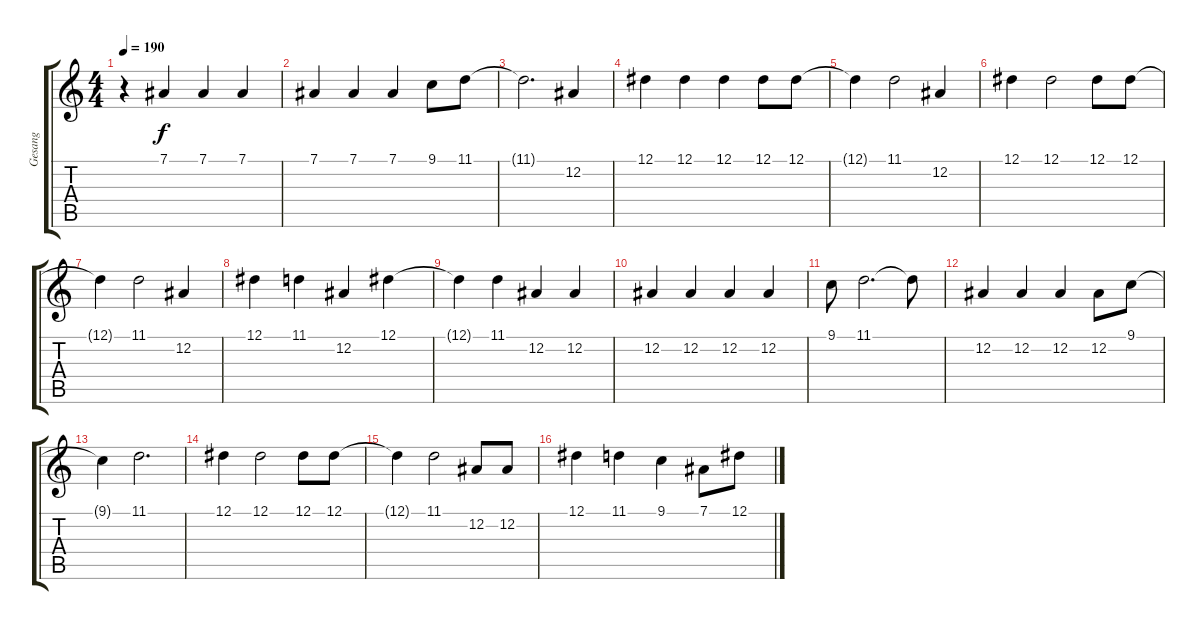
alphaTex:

\track ("Gesang" "Gesang") {instrument trumpet}
\staff {score tabs}
\tuning (Eb4 Bb3 Gb3 Db3 Ab2 Eb2) {hide}
\ts (4 4)
\tempo 190
\clef g2
\ks c
r.4{dy f} 7.1.4 7.1.4 7.1.4 |
7.1.4 7.1.4 7.1.4 9.1.8 11.1.8 |
11.1{t}.2{d} 12.2.4 |
12.1.4 12.1.4 12.1.4 12.1.8 12.1.8 |
12.1{t}.4 11.1.2 12.2.4 |
12.1.4 12.1.2 12.1.8 12.1.8 |
12.1{t}.4 11.1.2 12.2.4 |
12.1.4 11.1.4 12.2.4 12.1.4 |
12.1{t}.4 11.1.4 12.2.4 12.2.4 |
12.2.4 12.2.4 12.2.4 12.2.4 |
9.1.8 11.1.2{d} 11.1{t}.8 |
12.2.4 12.2.4 12.2.4 12.2.8 9.1.8 |
9.1{t}.4 11.1.2{d} |
12.1.4 12.1.2 12.1.8 12.1.8 |
12.1{t}.4 11.1.2 12.2.8 12.2.8 |
12.1.4 11.1.4 9.1.4 7.1.8 12.1.8
